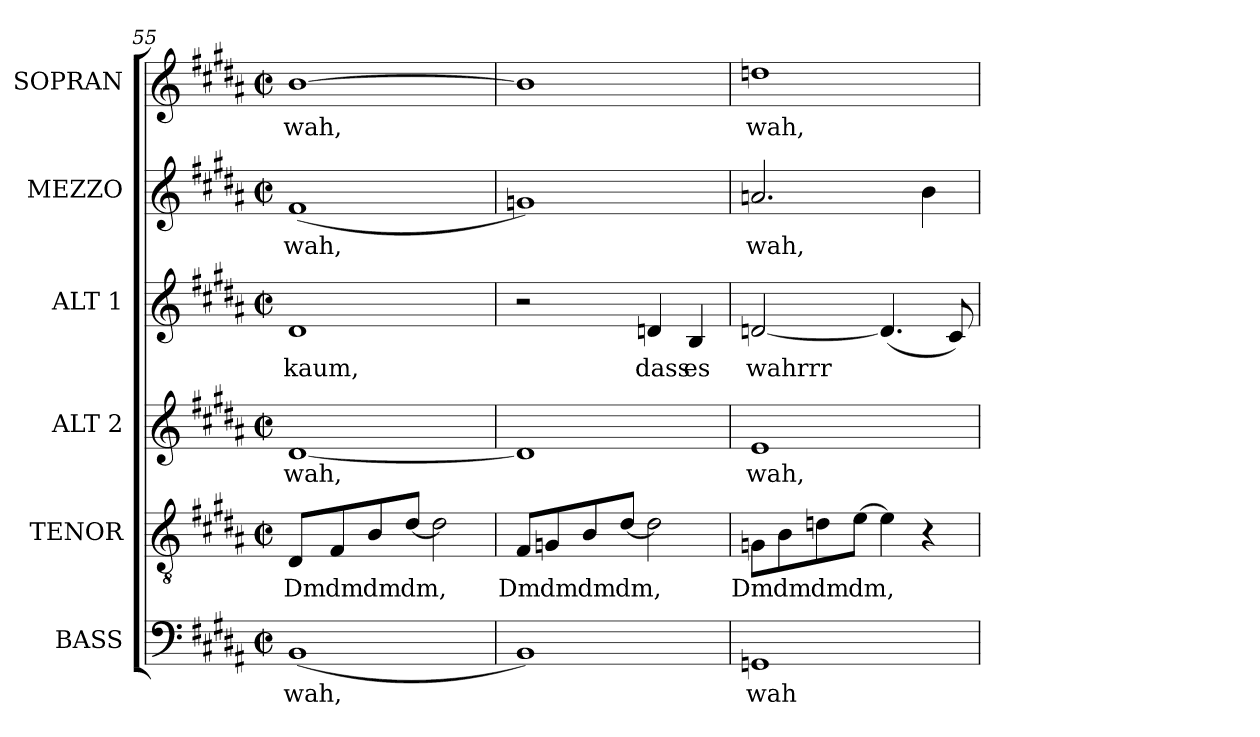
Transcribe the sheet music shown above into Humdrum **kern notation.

**kern	**text	**kern	**text	**kern	**text	**kern	**text	**kern	**text	**kern	**text
*part6	*part6	*part5	*part5	*part4	*part4	*part3	*part3	*part2	*part2	*part1	*part1
*staff6	*staff6	*staff5	*staff5	*staff4	*staff4	*staff3	*staff3	*staff2	*staff2	*staff1	*staff1
*I"BASS	*	*I"TENOR	*	*I"ALT 2	*	*I"ALT 1	*	*I"MEZZO	*	*I"SOPRAN	*
*I'B	*	*I'T	*	*I'A2	*	*I'A1	*	*	*	*I'S	*
*clefF4	*	*clefGv2	*	*clefG2	*	*clefG2	*	*clefG2	*	*clefG2	*
*	*	*ITrd7c12	*	*	*	*	*	*	*	*	*
*k[f#c#g#d#a#]	*	*k[f#c#g#d#a#]	*	*k[f#c#g#d#a#]	*	*k[f#c#g#d#a#]	*	*k[f#c#g#d#a#]	*	*k[f#c#g#d#a#]	*
*B:	*	*B:	*	*B:	*	*B:	*	*B:	*	*B:	*
*M2/2	*	*M2/2	*	*M2/2	*	*M2/2	*	*M2/2	*	*M2/2	*
*met(c|)	*	*met(c|)	*	*met(c|)	*	*met(c|)	*	*met(c|)	*	*met(c|)	*
=55	=55	=55	=55	=55	=55	=55	=55	=55	=55	=55	=55
!	!LO:LY:b:color=#000000	!	!	!	!	!	!	!	!	!	!
!	!	!	!LO:LY:b:color=#000000	!	!	!	!	!	!	!	!
!	!	!	!	!	!LO:LY:b:color=#000000	!	!	!	!	!	!
!	!	!	!	!	!	!	!LO:LY:b:color=#000000	!	!	!	!
!	!	!	!	!	!	!	!	!	!LO:LY:b:color=#000000	!	!
!	!	!	!	!	!	!	!	!	!	!	!LO:LY:b:color=#000000
(1BBi	wah,	8DD#i/L	Dm	[<1d#i	wah,	1d#i	kaum,	(1f#i	wah,	[>1bi	wah,
!	!	!	!LO:LY:b:color=#000000	!	!	!	!	!	!	!	!
.	.	8FF#i/	dm	.	.	.	.	.	.	.	.
!	!	!	!LO:LY:b:color=#000000	!	!	!	!	!	!	!	!
.	.	8BBi/	dm	.	.	.	.	.	.	.	.
!	!	!	!LO:LY:b:color=#000000	!	!	!	!	!	!	!	!
.	.	[<8D#i/J	dm,	.	.	.	.	.	.	.	.
.	.	2D#i\]	.	.	.	.	.	.	.	.	.
=56	=56	=56	=56	=56	=56	=56	=56	=56	=56	=56	=56
!	!	!	!LO:LY:b:color=#000000	!	!	!	!	!	!	!	!
1BBi)	.	8FF#i/L	Dm	1d#i]	.	2r	.	1gni)	.	1bi]	.
!	!	!	!LO:LY:b:color=#000000	!	!	!	!	!	!	!	!
.	.	8GGni/	dm	.	.	.	.	.	.	.	.
!	!	!	!LO:LY:b:color=#000000	!	!	!	!	!	!	!	!
.	.	8BBi/	dm	.	.	.	.	.	.	.	.
!	!	!	!LO:LY:b:color=#000000	!	!	!	!	!	!	!	!
.	.	[<8D#i/J	dm,	.	.	.	.	.	.	.	.
!	!	!	!	!	!	!	!LO:LY:b:color=#000000	!	!	!	!
.	.	2D#i\]	.	.	.	4dni/	dass	.	.	.	.
!	!	!	!	!	!	!	!LO:LY:b:color=#000000	!	!	!	!
.	.	.	.	.	.	4Bi/	es	.	.	.	.
!!LO:PB:g=z
=57	=57	=57	=57	=57	=57	=57	=57	=57	=57	=57	=57
!	!LO:LY:b:color=#000000	!	!	!	!	!	!	!	!	!	!
!	!	!	!LO:LY:b:color=#000000	!	!	!	!	!	!	!	!
!	!	!	!	!	!LO:LY:b:color=#000000	!	!	!	!	!	!
!	!	!	!	!	!	!	!LO:LY:b:color=#000000	!	!	!	!
!	!	!	!	!	!	!	!	!	!LO:LY:b:color=#000000	!	!
!	!	!	!	!	!	!	!	!	!	!	!LO:LY:b:color=#000000
1GGni	wah	8GGni\L	Dm	1ei	wah,	[<2dni/	wahrrr	2.ani/	wah,	1ddni	wah,
!	!	!	!LO:LY:b:color=#000000	!	!	!	!	!	!	!	!
.	.	8BBi\	dm	.	.	.	.	.	.	.	.
!	!	!	!LO:LY:b:color=#000000	!	!	!	!	!	!	!	!
.	.	8Dni\	dm	.	.	.	.	.	.	.	.
!	!	!	!LO:LY:b:color=#000000	!	!	!	!	!	!	!	!
.	.	[>8Ei\J	dm,	.	.	.	.	.	.	.	.
.	.	4Ei\]	.	.	.	(4.di/]	.	.	.	.	.
.	.	4r	.	.	.	.	.	4bi\	.	.	.
.	.	.	.	.	.	8c#i/)	.	.	.	.	.
=	=	=	=	=	=	=	=	=	=	=	=
*-	*-	*-	*-	*-	*-	*-	*-	*-	*-	*-	*-
